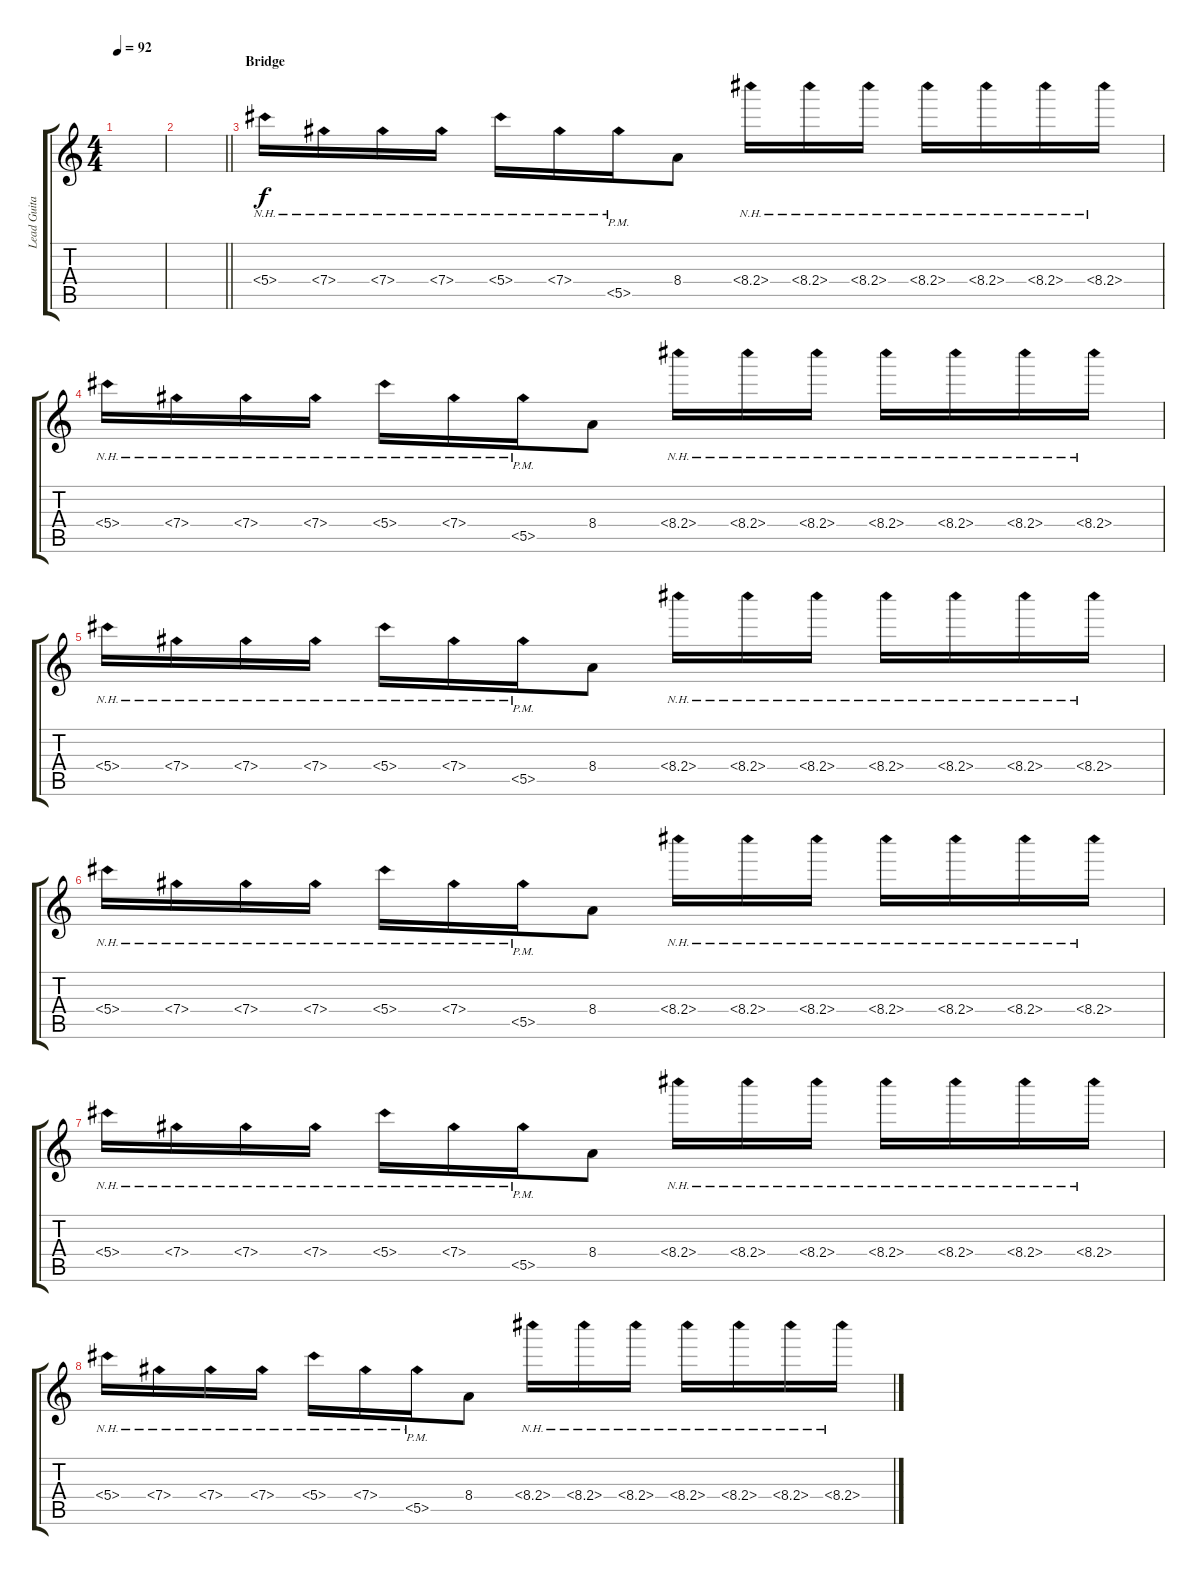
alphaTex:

\track ("Lead Guitar" "Lead Guita") {instrument distortionguitar}
\staff {score tabs}
\tuning (Eb4 Bb3 Gb3 Db3 Ab2 Db2) {hide}
\ts (4 4)
\tempo 92
\clef g2
\ks c
|
\barLineRight lightlight
|
\section ("" "Bridge")
5.4{nh}.16{volume 12 balance 16 instrument electricguitarclean} 7.4{nh}.16 7.4{nh}.16 7.4{nh}.16 5.4{nh}.16 7.4{nh}.16 5.5{nh pm}.16 8.4.8 8.4{nh}.16 8.4{nh}.16 8.4{nh}.16 8.4{nh}.16 8.4{nh}.16 8.4{nh}.16 8.4{nh}.16 |
5.4{nh}.16 7.4{nh}.16 7.4{nh}.16 7.4{nh}.16 5.4{nh}.16 7.4{nh}.16 5.5{nh pm}.16 8.4.8 8.4{nh}.16 8.4{nh}.16 8.4{nh}.16 8.4{nh}.16 8.4{nh}.16 8.4{nh}.16 8.4{nh}.16 |
5.4{nh}.16 7.4{nh}.16 7.4{nh}.16 7.4{nh}.16 5.4{nh}.16 7.4{nh}.16 5.5{nh pm}.16 8.4.8 8.4{nh}.16 8.4{nh}.16 8.4{nh}.16 8.4{nh}.16 8.4{nh}.16 8.4{nh}.16 8.4{nh}.16 |
5.4{nh}.16 7.4{nh}.16 7.4{nh}.16 7.4{nh}.16 5.4{nh}.16 7.4{nh}.16 5.5{nh pm}.16 8.4.8 8.4{nh}.16 8.4{nh}.16 8.4{nh}.16 8.4{nh}.16 8.4{nh}.16 8.4{nh}.16 8.4{nh}.16 |
5.4{nh}.16 7.4{nh}.16 7.4{nh}.16 7.4{nh}.16 5.4{nh}.16 7.4{nh}.16 5.5{nh pm}.16 8.4.8 8.4{nh}.16 8.4{nh}.16 8.4{nh}.16 8.4{nh}.16 8.4{nh}.16 8.4{nh}.16 8.4{nh}.16 |
5.4{nh}.16 7.4{nh}.16 7.4{nh}.16 7.4{nh}.16 5.4{nh}.16 7.4{nh}.16 5.5{nh pm}.16 8.4.8 8.4{nh}.16 8.4{nh}.16 8.4{nh}.16 8.4{nh}.16 8.4{nh}.16 8.4{nh}.16 8.4{nh}.16
